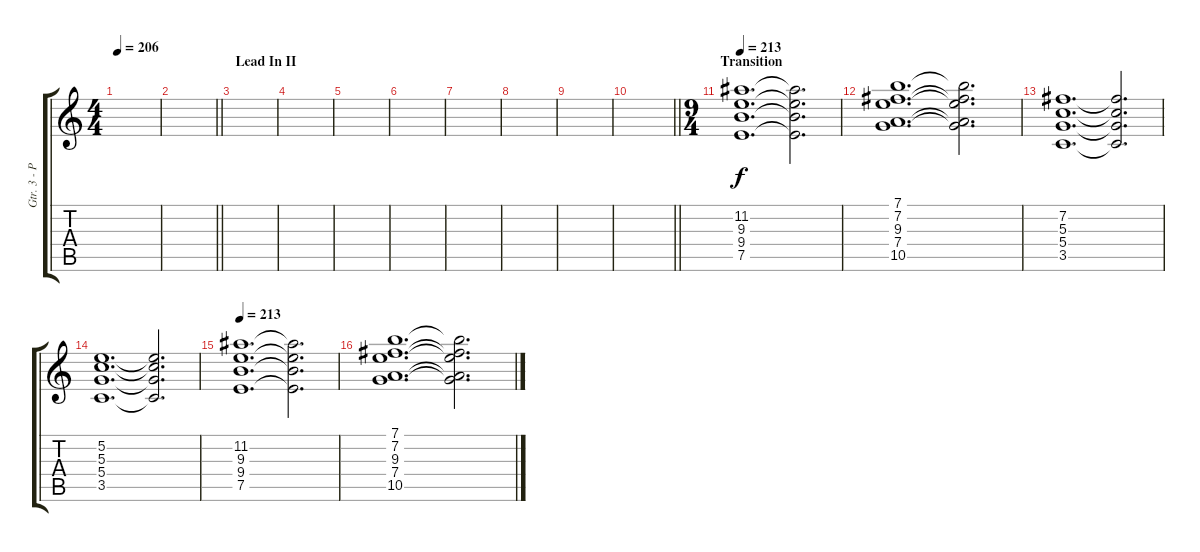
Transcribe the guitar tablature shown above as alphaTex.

\track ("Gtr. 3 - Paul" "Gtr. 3 - P") {instrument electricguitarjazz}
\staff {score tabs}
\tuning (E4 B3 G3 D3 A2 E2) {hide}
\ts (4 4)
\tempo 206
\clef g2
\ks c
|
\barLineRight lightlight
|
\section ("" "Lead In II")
|
|
|
|
|
|
|
\barLineRight lightlight
|
\ts (9 4)
\section ("" "Transition")
\tempo 213
(11.2 9.3 9.4 7.5).1{d} (11.2{t} 9.3{t} 9.4{t} 7.5{t}).2{d} |
(7.1 7.2 9.3 7.4 10.5).1{d} (7.1{t} 7.2{t} 9.3{t} 7.4{t} 10.5{t}).2{d} |
(7.2 5.3 5.4 3.5).1{d} (7.2{t} 5.3{t} 5.4{t} 3.5{t}).2{d} |
(5.2 5.3 5.4 3.5).1{d} (5.2{t} 5.3{t} 5.4{t} 3.5{t}).2{d} |
\tempo 213
(11.2 9.3 9.4 7.5).1{d} (11.2{t} 9.3{t} 9.4{t} 7.5{t}).2{d} |
(7.1 7.2 9.3 7.4 10.5).1{d} (7.1{t} 7.2{t} 9.3{t} 7.4{t} 10.5{t}).2{d}
